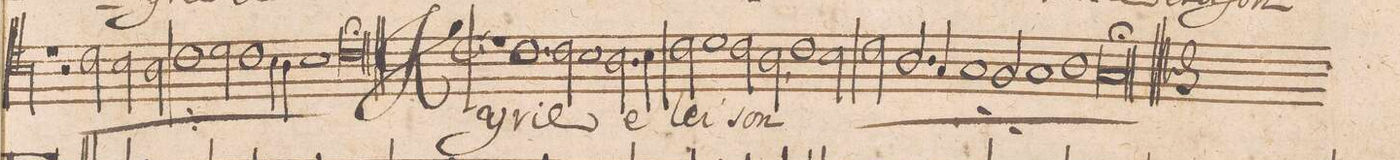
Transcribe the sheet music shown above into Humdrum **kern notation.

**kern	**text
*I"TENOR.	*
*clefC4	*
*k[]	*
*met(c|)	*
*M2/1	*
1r	.
=15-	=15-
2r	.
*	*ij
2c\	Chris-
2B\	-te
2A\	.
=16-	=16-
1c\	e-
2d\	.
1c\	-lei-
=17-	=17-
4B\	.
4A\	.
1B\	.
=18-	=18-
0c\;	-ſon
=19||	=19||
*M2/1	*Xij
*met(c|)	*
1r	.
1.c\	Ky-
=20-	=20-
2c\	-ri-
1B\	-e
=21-	=21-
2.A\	e-
4B\	.
2c\	-lei-
1d\	.
=22-	=22-
2c\	.
2A,<\	-son
*	*ij
1c\	Ky-
=23-	=23-
2B\	-ri-
2c\	-e
2.A/	e-
=24-	=24-
4G/	.
1G/	-lei-
2F/	.
=25-	=25-
1G/	.
1A\	.
=26-	=26-
0G/;	-son
*	*Xij
==	==
*-	*-
